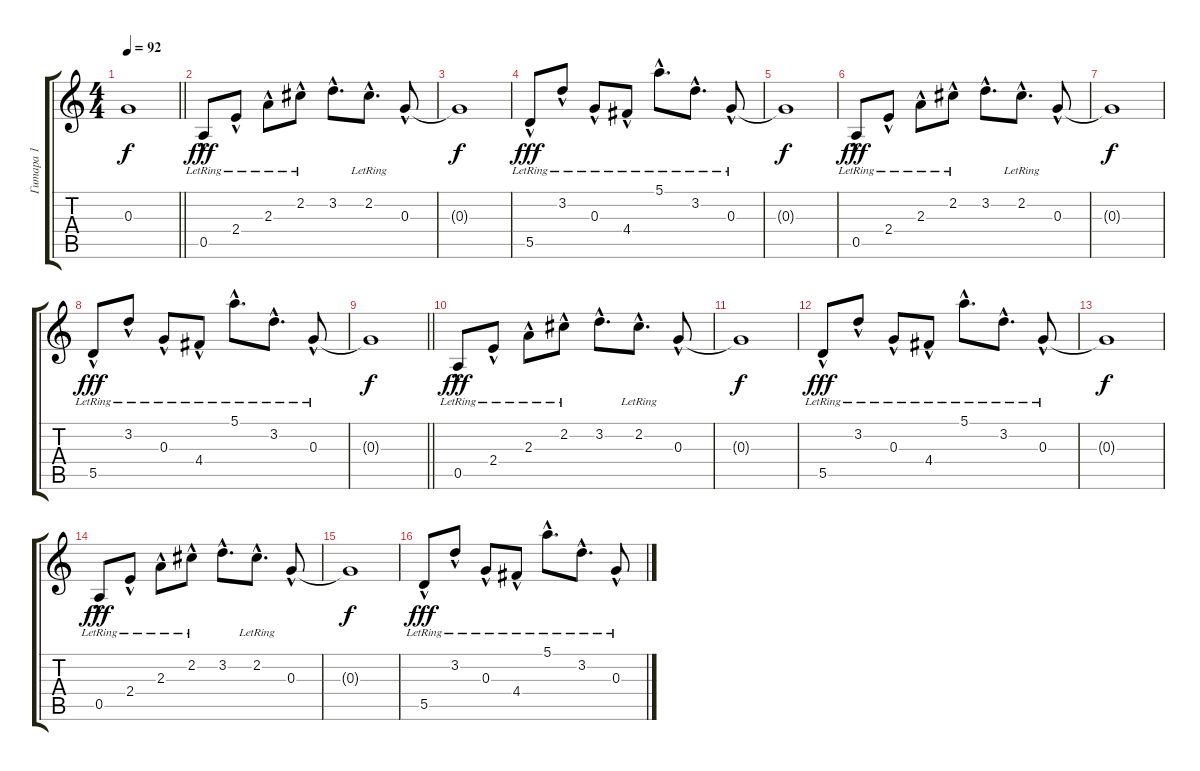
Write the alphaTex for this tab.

\track ("Гитара 1" "Гитара 1") {instrument electricguitarclean}
\staff {score tabs}
\tuning (E4 B3 G3 D3 A2 E2) {hide}
\ts (4 4)
\tempo 92
\clef g2
\barLineRight lightlight
\ks c
0.3{t}.1{dy f} |
0.5{hac lr}.8{dy fff} 2.4{hac lr}.8 2.3{hac lr}.8 2.2{hac lr}.8 3.2{hac}.8{d} 2.2{hac lr}.8{d} 0.3{hac}.8 |
0.3{t}.1{dy f} |
5.5{hac lr}.8{dy fff} 3.2{hac lr}.8 0.3{hac lr}.8 4.4{hac lr}.8 5.1{hac lr}.8{d} 3.2{hac lr}.8{d} 0.3{hac lr}.8 |
0.3{t}.1{dy f} |
0.5{hac lr}.8{dy fff} 2.4{hac lr}.8 2.3{hac lr}.8 2.2{hac lr}.8 3.2{hac}.8{d} 2.2{hac lr}.8{d} 0.3{hac}.8 |
0.3{t}.1{dy f} |
5.5{hac lr}.8{dy fff} 3.2{hac lr}.8 0.3{hac lr}.8 4.4{hac lr}.8 5.1{hac lr}.8{d} 3.2{hac lr}.8{d} 0.3{hac lr}.8 |
\barLineRight lightlight
0.3{t}.1{dy f} |
0.5{hac lr}.8{dy fff} 2.4{hac lr}.8 2.3{hac lr}.8 2.2{hac lr}.8 3.2{hac}.8{d} 2.2{hac lr}.8{d} 0.3{hac}.8 |
0.3{t}.1{dy f} |
5.5{hac lr}.8{dy fff} 3.2{hac lr}.8 0.3{hac lr}.8 4.4{hac lr}.8 5.1{hac lr}.8{d} 3.2{hac lr}.8{d} 0.3{hac lr}.8 |
0.3{t}.1{dy f} |
0.5{hac lr}.8{dy fff} 2.4{hac lr}.8 2.3{hac lr}.8 2.2{hac lr}.8 3.2{hac}.8{d} 2.2{hac lr}.8{d} 0.3{hac}.8 |
0.3{t}.1{dy f} |
5.5{hac lr}.8{dy fff} 3.2{hac lr}.8 0.3{hac lr}.8 4.4{hac lr}.8 5.1{hac lr}.8{d} 3.2{hac lr}.8{d} 0.3{hac lr}.8
